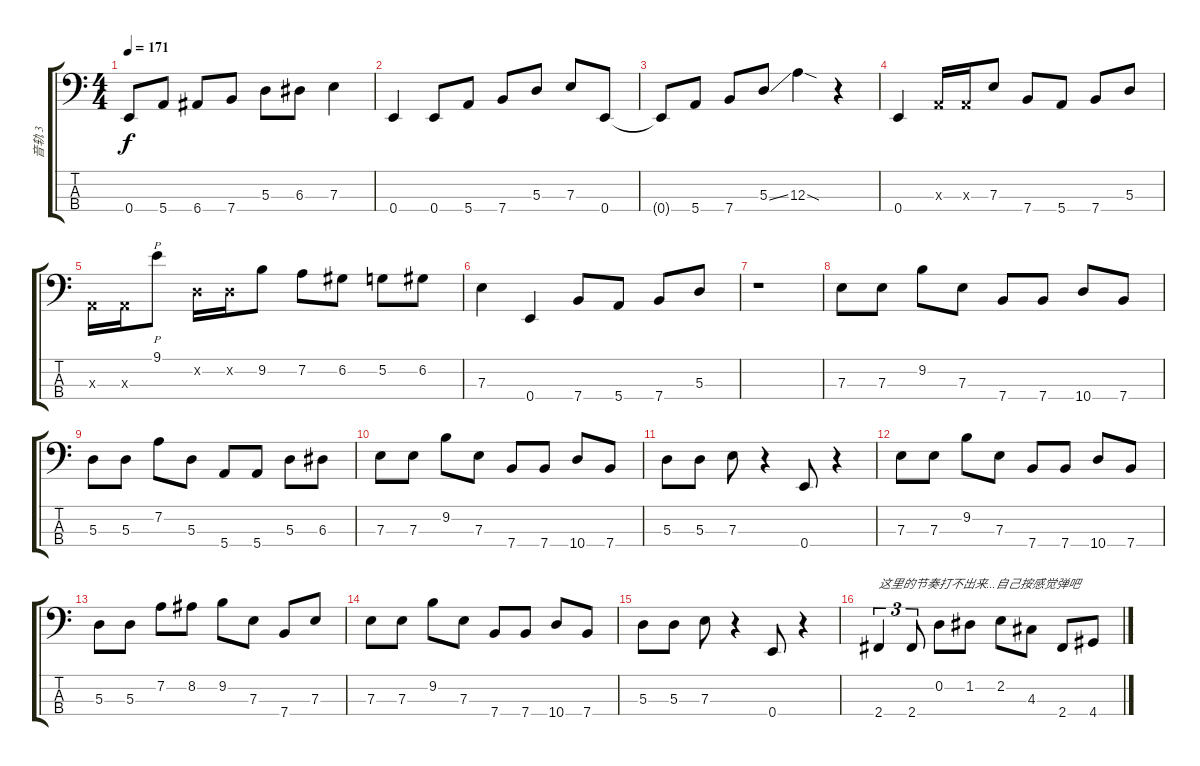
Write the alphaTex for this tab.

\track ("音轨 3" "音轨 3") {instrument electricbassfinger}
\staff {score tabs}
\tuning (G2 D2 A1 E1) {hide}
\ts (4 4)
\tempo 171
\clef f4
\ks c
0.4{t}.8{dy f} 5.4.8 6.4.8 7.4.8 5.3.8 6.3.8 7.3.4 |
0.4.4 0.4.8 5.4.8 7.4.8 5.3.8 7.3.8 0.4.8 |
0.4{t}.8 5.4.8 7.4.8 5.3{ss}.8 12.3{sod}.4 r.4 |
0.4.4 0.3{x}.16 0.3{x}.16 7.3.8 7.4.8 5.4.8 7.4.8 5.3.8 |
0.3{x}.16 0.3{x}.16 9.1.8{p} 0.2{x}.16 0.2{x}.16 9.2.8 7.2.8 6.2.8 5.2.8 6.2.8 |
7.3.4 0.4.4 7.4.8 5.4.8 7.4.8 5.3.8 |
r.1 |
7.3.8 7.3.8 9.2.8 7.3.8 7.4.8 7.4.8 10.4.8 7.4.8 |
5.3.8 5.3.8 7.2.8 5.3.8 5.4.8 5.4.8 5.3.8 6.3.8 |
7.3.8 7.3.8 9.2.8 7.3.8 7.4.8 7.4.8 10.4.8 7.4.8 |
5.3.8 5.3.8 7.3.8 r.4 0.4.8 r.4 |
7.3.8 7.3.8 9.2.8 7.3.8 7.4.8 7.4.8 10.4.8 7.4.8 |
5.3.8 5.3.8 7.2.8 8.2.8 9.2.8 7.3.8 7.4.8 7.3.8 |
7.3.8 7.3.8 9.2.8 7.3.8 7.4.8 7.4.8 10.4.8 7.4.8 |
5.3.8 5.3.8 7.3.8 r.4 0.4.8 r.4 |
2.4.4{tu (3 2) txt "这里的节奏打不出来...自己按感觉弹吧"} 2.4.8{tu (3 2)} 0.2.8 1.2.8 2.2.8 4.3.8 2.4.8 4.4.8
